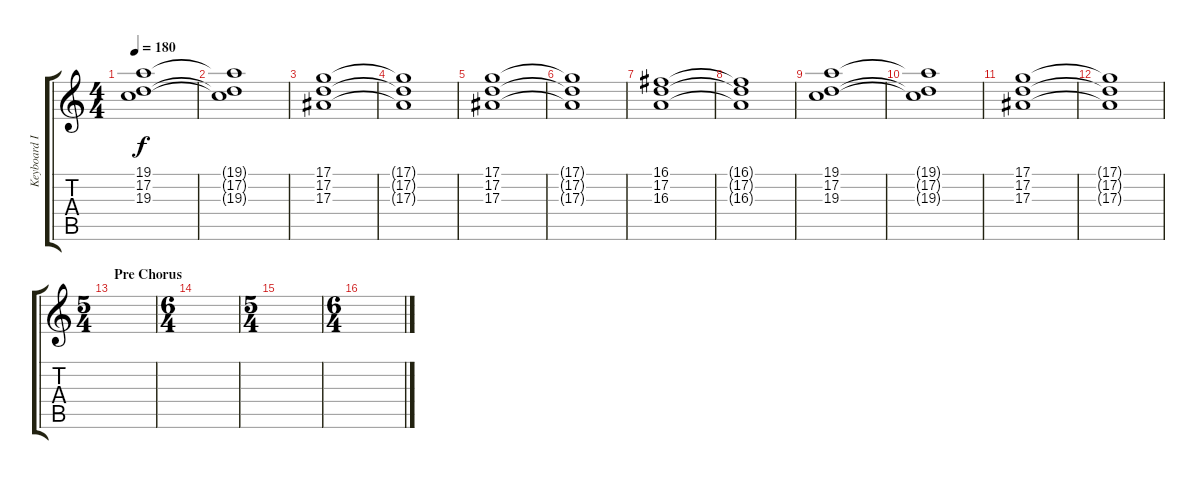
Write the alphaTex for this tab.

\track ("Keyboard I" "Keyboard I") {instrument stringensemble1}
\staff {score tabs}
\tuning (D4 A3 F3 C3 G2 D2) {hide}
\ts (4 4)
\tempo 180
\clef g2
\ks c
(19.1 17.2 19.3).1{dy f} |
(19.1{t} 17.2{t} 19.3{t}).1 |
(17.1 17.2 17.3).1 |
(17.1{t} 17.2{t} 17.3{t}).1 |
(17.1 17.2 17.3).1 |
(17.1{t} 17.2{t} 17.3{t}).1 |
(16.1 17.2 16.3).1 |
(16.1{t} 17.2{t} 16.3{t}).1 |
(19.1 17.2 19.3).1 |
(19.1{t} 17.2{t} 19.3{t}).1 |
(17.1 17.2 17.3).1 |
(17.1{t} 17.2{t} 17.3{t}).1 |
\ts (5 4)
\section ("" "Pre Chorus")
|
\ts (6 4)
|
\ts (5 4)
|
\ts (6 4)
